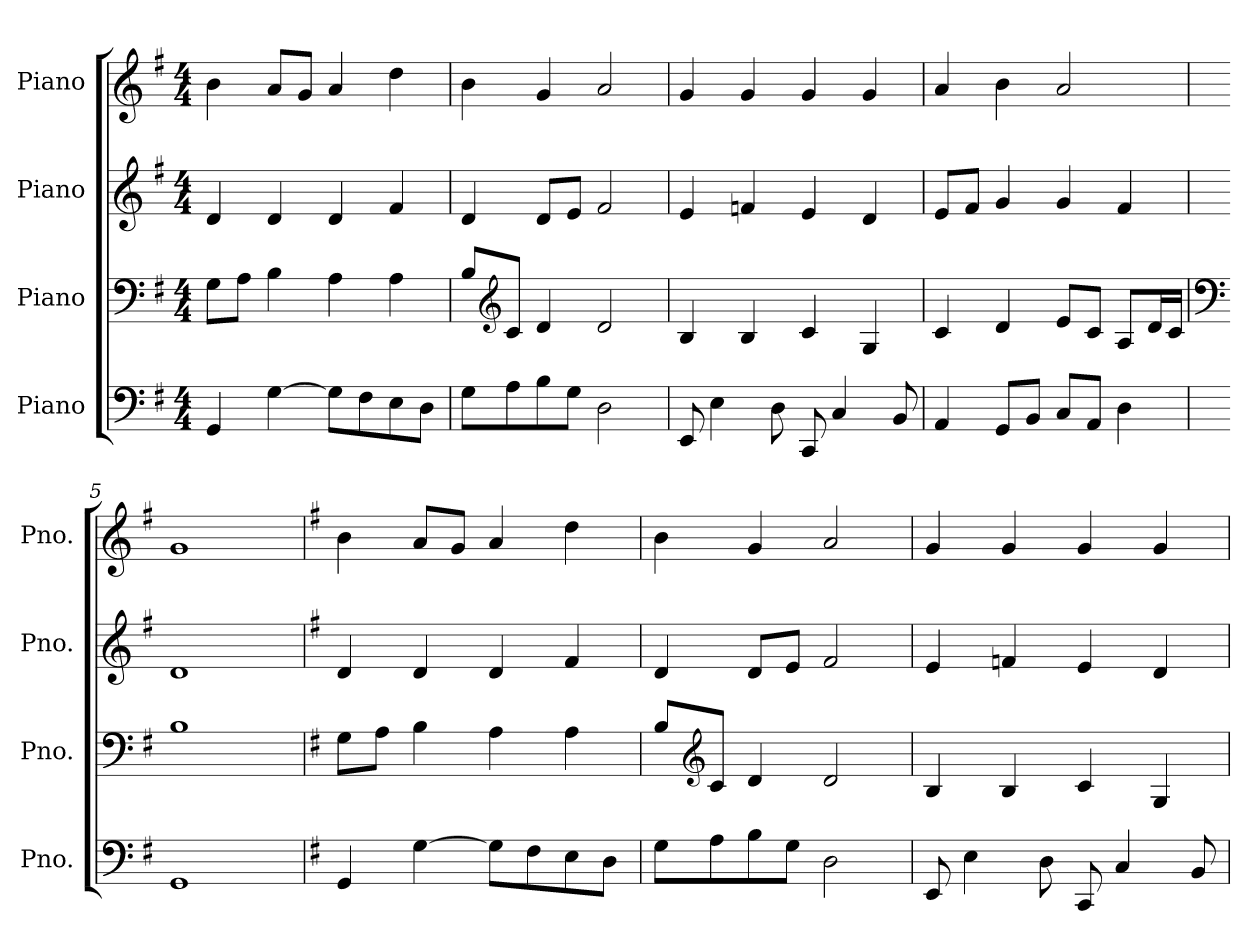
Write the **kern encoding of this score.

**kern	**kern	**kern	**kern
*part4	*part3	*part2	*part1
*staff4	*staff3	*staff2	*staff1
*I"Piano	*I"Piano	*I"Piano	*I"Piano
*I'Pno.	*I'Pno.	*I'Pno.	*I'Pno.
*clefF4	*clefF4	*clefG2	*clefG2
*k[f#]	*k[f#]	*k[f#]	*k[f#]
*M4/4	*M4/4	*M4/4	*M4/4
*MM120	*MM120	*MM120	*MM120
=1	=1	=1	=1
4GG/	8G\L	4d/	4b\
.	8A\J	.	.
[4G\	4B\	4d/	8a/L
.	.	.	8g/J
8G\L]	4A\	4d/	4a/
8F#\	.	.	.
8E\	4A\	4f#/	4dd\
8D\J	.	.	.
=2	=2	=2	=2
8G\L	8B/L	4d/	4b\
*	*clefG2	*	*
8A\	8c/J	.	.
8B\	4d/	8d/L	4g/
8G\J	.	8e/J	.
2D\	2d/	2f#/	2a/
=3	=3	=3	=3
8EE/	4B/	4e/	4g/
4E\	.	.	.
.	4B/	4fn/	4g/
8D\	.	.	.
8CC/	4c/	4e/	4g/
4C/	.	.	.
.	4G/	4d/	4g/
8BB/	.	.	.
=4	=4	=4	=4
4AA/	4c/	8e/L	4a/
.	.	8f#/J	.
8GG/L	4d/	4g/	4b\
8BB/J	.	.	.
8C/L	8e/L	4g/	2a/
8AA/J	8c/J	.	.
4D\	8A/L	4f#/	.
.	16d/L	.	.
.	16c/JJ	.	.
=5	=5	=5	=5
*	*clefF4	*	*
1GG	1B	1d	1g
!!LO:LB:g=z
=6	=6	=6	=6
*k[f#]	*k[f#]	*k[f#]	*k[f#]
4GG/	8G\L	4d/	4b\
.	8A\J	.	.
[4G\	4B\	4d/	8a/L
.	.	.	8g/J
8G\L]	4A\	4d/	4a/
8F#\	.	.	.
8E\	4A\	4f#/	4dd\
8D\J	.	.	.
=7	=7	=7	=7
8G\L	8B/L	4d/	4b\
*	*clefG2	*	*
8A\	8c/J	.	.
8B\	4d/	8d/L	4g/
8G\J	.	8e/J	.
2D\	2d/	2f#/	2a/
=8	=8	=8	=8
8EE/	4B/	4e/	4g/
4E\	.	.	.
.	4B/	4fn/	4g/
8D\	.	.	.
8CC/	4c/	4e/	4g/
4C/	.	.	.
.	4G/	4d/	4g/
8BB/	.	.	.
=	=	=	=
*-	*-	*-	*-
